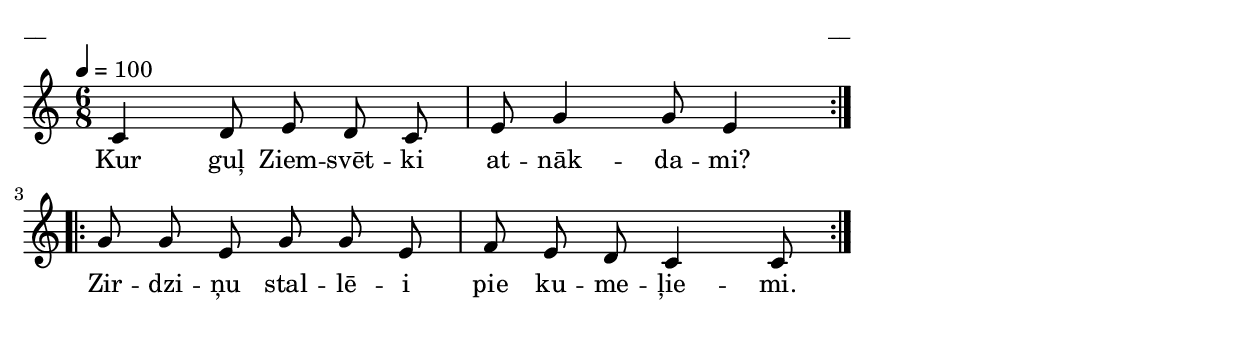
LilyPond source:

\version "2.13.16"
%\header {
%    title = "Kur guļ Ziemsvētki atnākdami"
%} 
% http://www.draugiem.lv/music/artist/?id=8767
\paper {
line-width = 14\cm
left-margin = 0.4\cm
between-system-padding = 0.1\cm
between-system-space = 0.1\cm
}
\layout {
indent = #0
ragged-last = ##f
}


voiceA = \relative c' {
\tempo 4=100
\clef "treble"
\key c \major
\time 6/8
\repeat volta 2 {
c4 d8 e d c | e8 g4 g8 e4 
}
\repeat volta 2 {
g8 g e g g e | f e d c4 c8 
} 
} 


lyricA = \lyricmode {
Kur guļ Ziem -- svēt -- ki at -- nāk -- da -- mi?
Zir -- dzi -- ņu stal -- lē -- i pie ku -- me -- ļie -- mi.
}




fullScore = <<
\new Staff {
<<
\new Voice = "voiceA" { \voiceOne \autoBeamOff \voiceA }
\lyricsto "voiceA" \new Lyrics \lyricA
>>
}
>>

\score {
\fullScore
\header { piece = "__" opus = "__" }
}
\markup { \with-color #(x11-color 'white) \sans \smaller "__" }
\score {
\unfoldRepeats
\fullScore
\midi {
\context { \Staff \remove "Staff_performer" }
\context { \Voice \consists "Staff_performer" }
}
}


